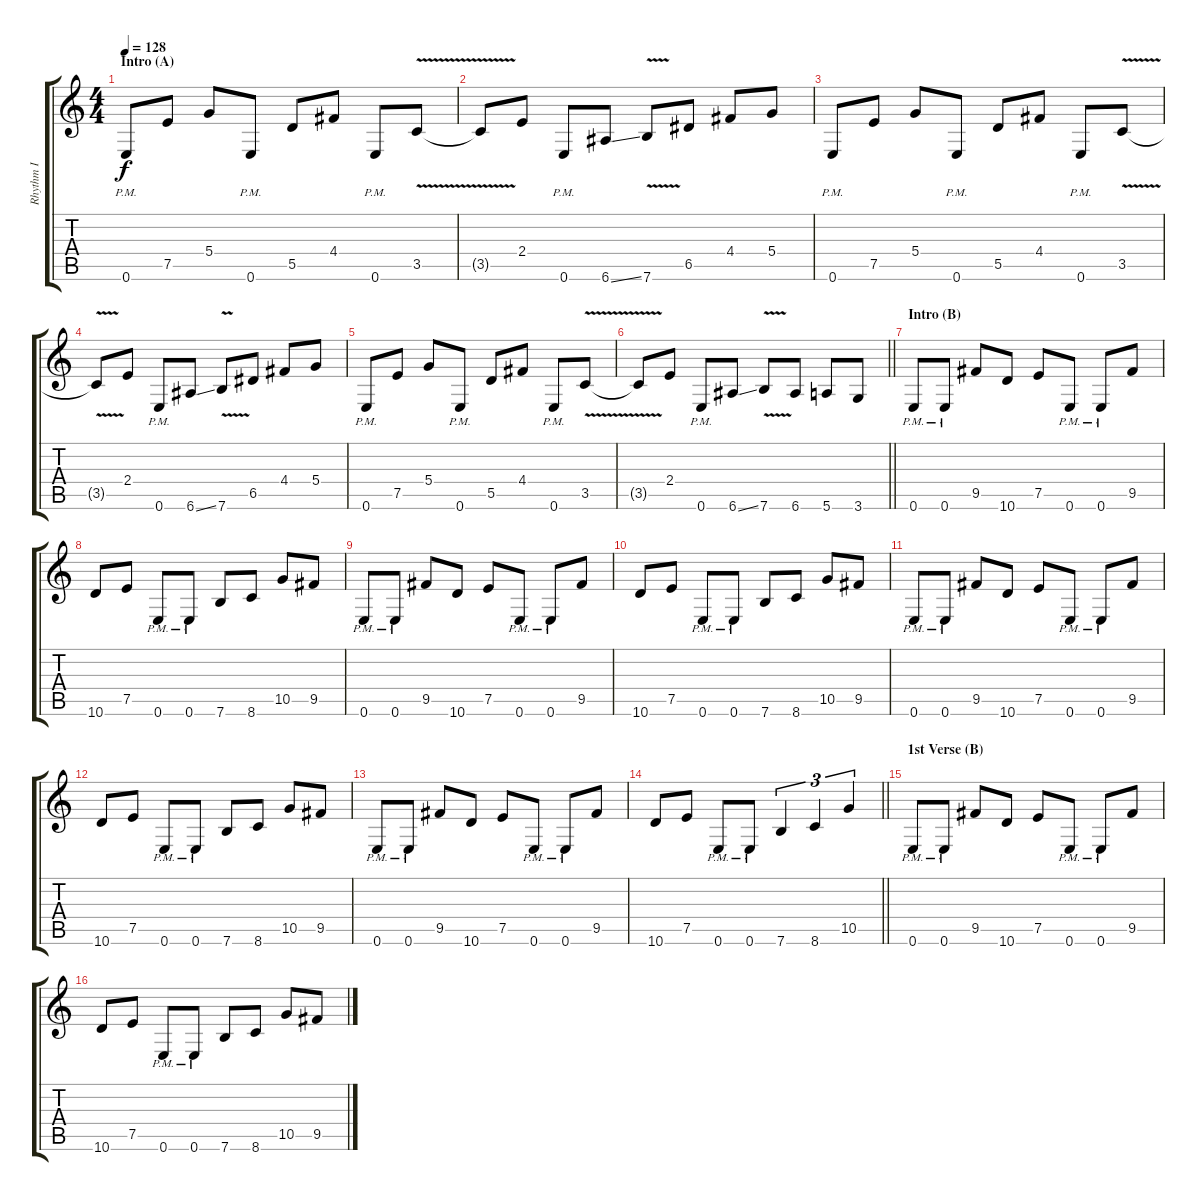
\track ("Rhythm I" "Rhythm I") {instrument distortionguitar}
\staff {score tabs}
\tuning (E4 B3 G3 D3 A2 E2) {hide}
\ts (4 4)
\section ("" "Intro (A)")
\tempo 128
\clef g2
\ks c
0.6{pm}.8{dy f instrument distortionguitar} 7.5.8 5.4.8 0.6{pm}.8 5.5.8 4.4.8 0.6{pm}.8 3.5{v}.8 |
3.5{t}.8 2.4.8 0.6{pm}.8 6.6{ss}.8 7.6{v}.8 6.5.8 4.4.8 5.4.8 |
0.6{pm}.8 7.5.8 5.4.8 0.6{pm}.8 5.5.8 4.4.8 0.6{pm}.8 3.5{v}.8 |
3.5{t}.8 2.4.8 0.6{pm}.8 6.6{ss}.8 7.6{v}.8 6.5.8 4.4.8 5.4.8 |
0.6{pm}.8 7.5.8 5.4.8 0.6{pm}.8 5.5.8 4.4.8 0.6{pm}.8 3.5{v}.8 |
\barLineRight lightlight
3.5{t}.8 2.4.8 0.6{pm}.8 6.6{ss}.8 7.6{v}.8 6.6.8 5.6.8 3.6.8 |
\section ("" "Intro (B)")
0.6{pm}.8 0.6{pm}.8 9.5.8 10.6.8 7.5.8 0.6{pm}.8 0.6{pm}.8 9.5.8 |
10.6.8 7.5.8 0.6{pm}.8 0.6{pm}.8 7.6.8 8.6.8 10.5.8 9.5.8 |
0.6{pm}.8 0.6{pm}.8 9.5.8 10.6.8 7.5.8 0.6{pm}.8 0.6{pm}.8 9.5.8 |
10.6.8 7.5.8 0.6{pm}.8 0.6{pm}.8 7.6.8 8.6.8 10.5.8 9.5.8 |
0.6{pm}.8 0.6{pm}.8 9.5.8 10.6.8 7.5.8 0.6{pm}.8 0.6{pm}.8 9.5.8 |
10.6.8 7.5.8 0.6{pm}.8 0.6{pm}.8 7.6.8 8.6.8 10.5.8 9.5.8 |
0.6{pm}.8 0.6{pm}.8 9.5.8 10.6.8 7.5.8 0.6{pm}.8 0.6{pm}.8 9.5.8 |
\barLineRight lightlight
10.6.8 7.5.8 0.6{pm}.8 0.6{pm}.8 7.6.4{tu (3 2)} 8.6.4{tu (3 2)} 10.5.4{tu (3 2)} |
\section ("" "1st Verse (B)")
0.6{pm}.8 0.6{pm}.8 9.5.8 10.6.8 7.5.8 0.6{pm}.8 0.6{pm}.8 9.5.8 |
10.6.8 7.5.8 0.6{pm}.8 0.6{pm}.8 7.6.8 8.6.8 10.5.8 9.5.8
